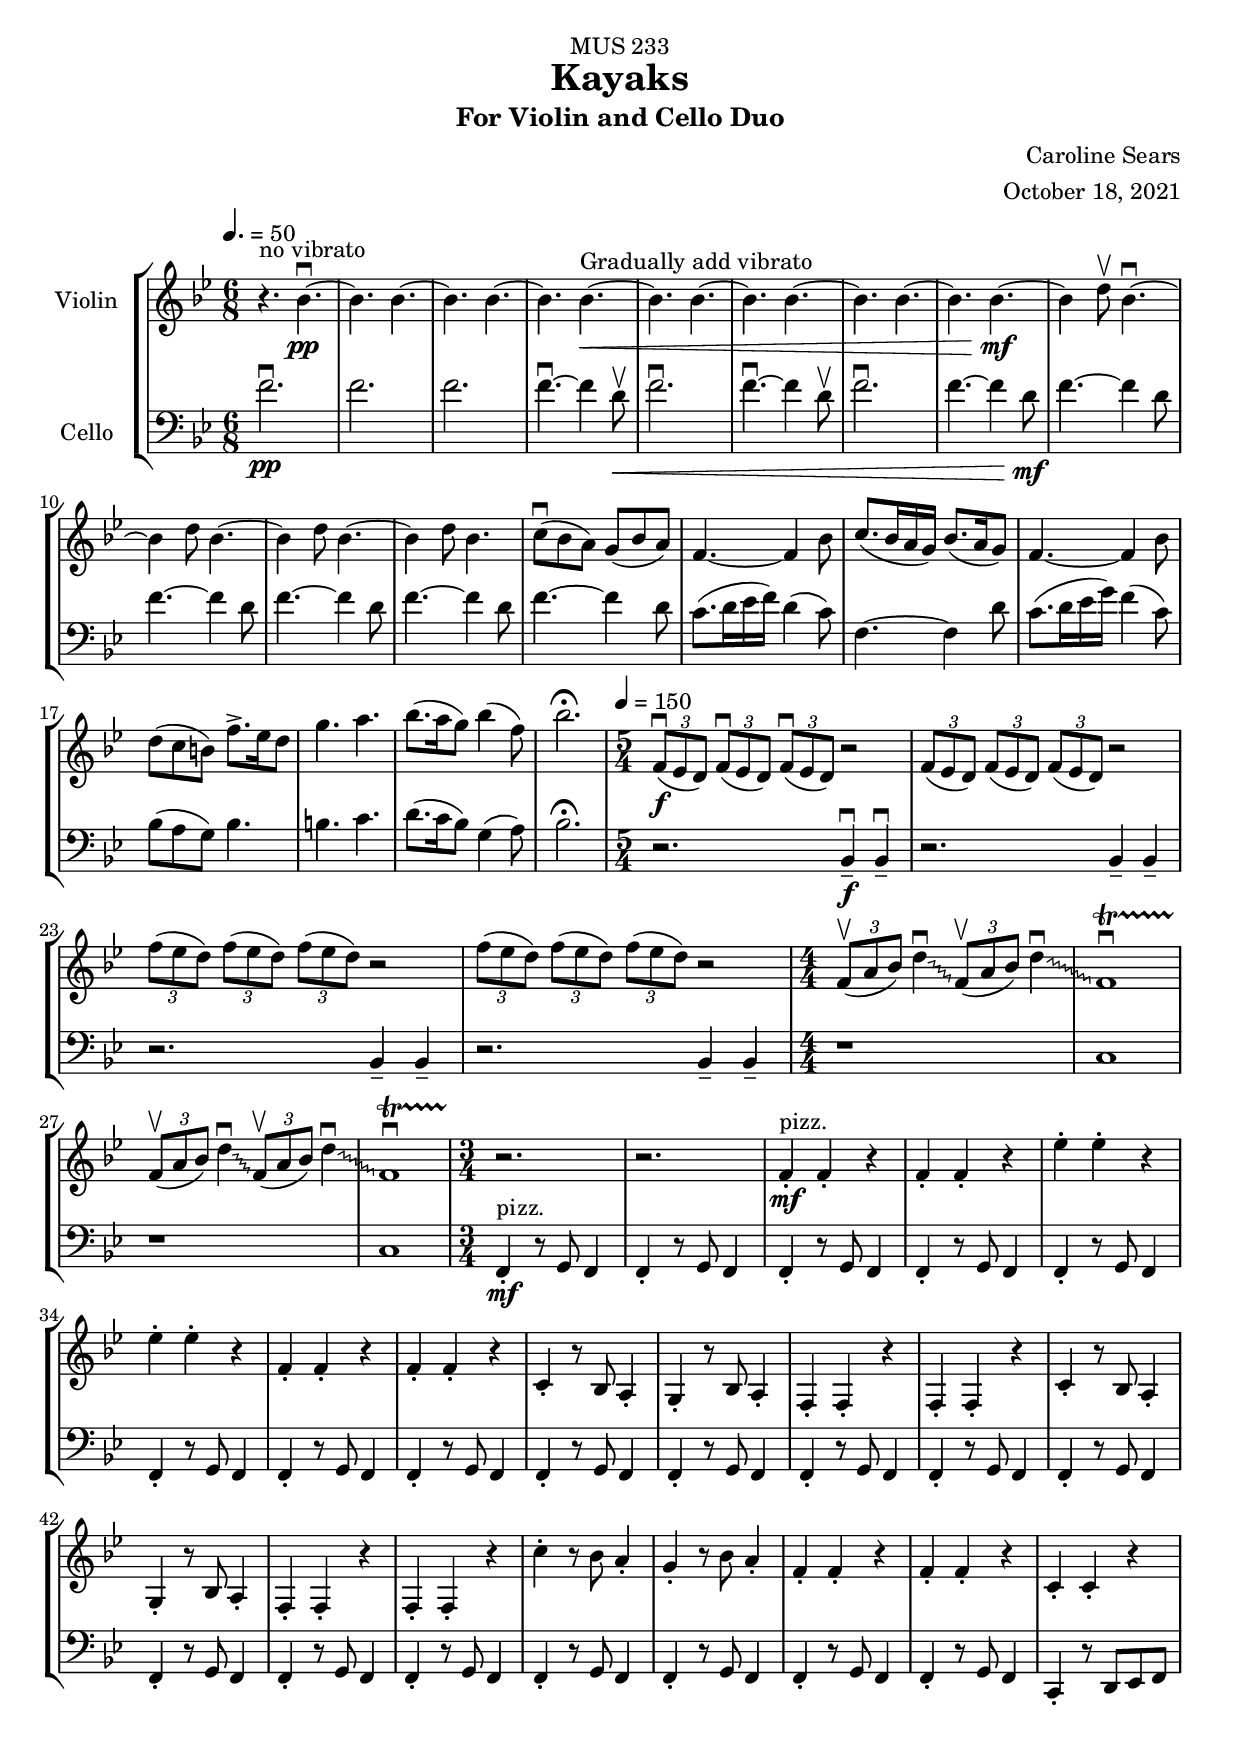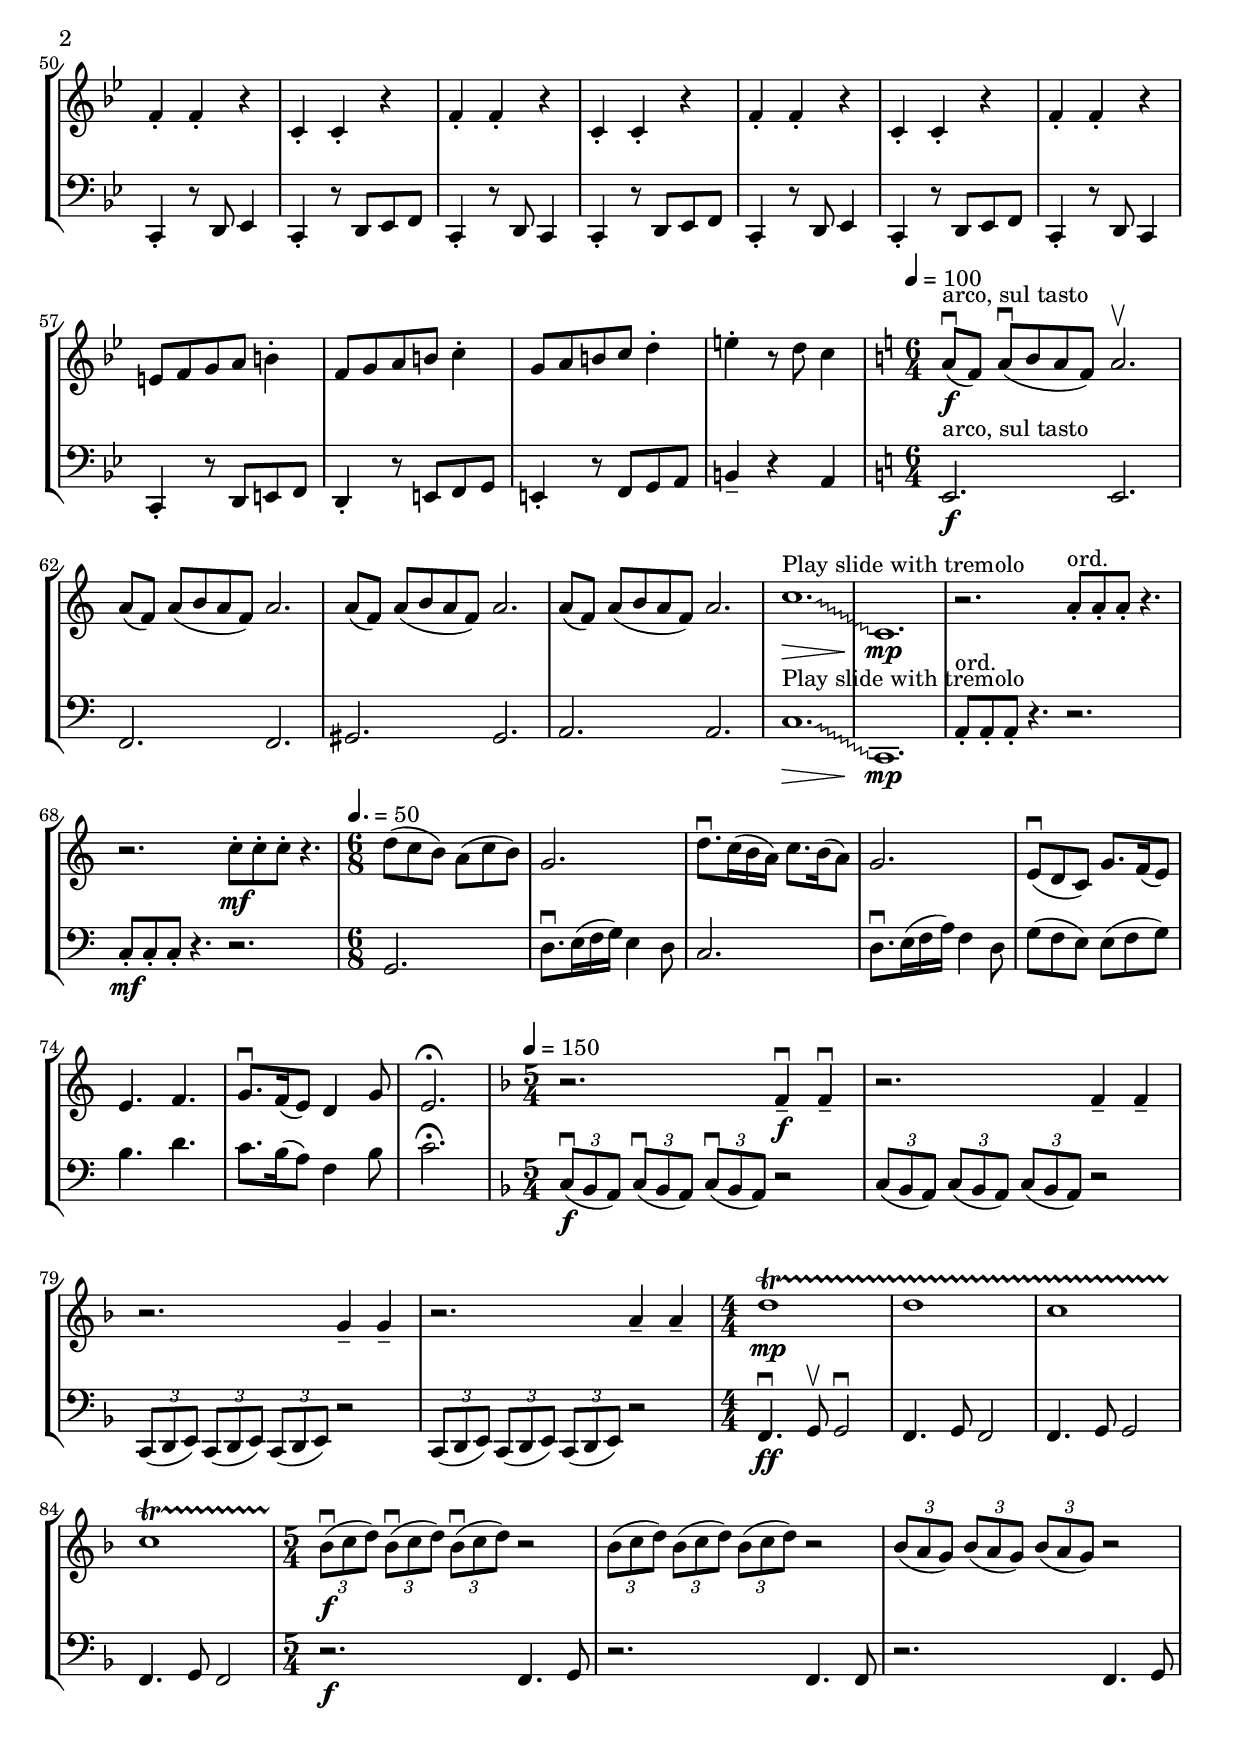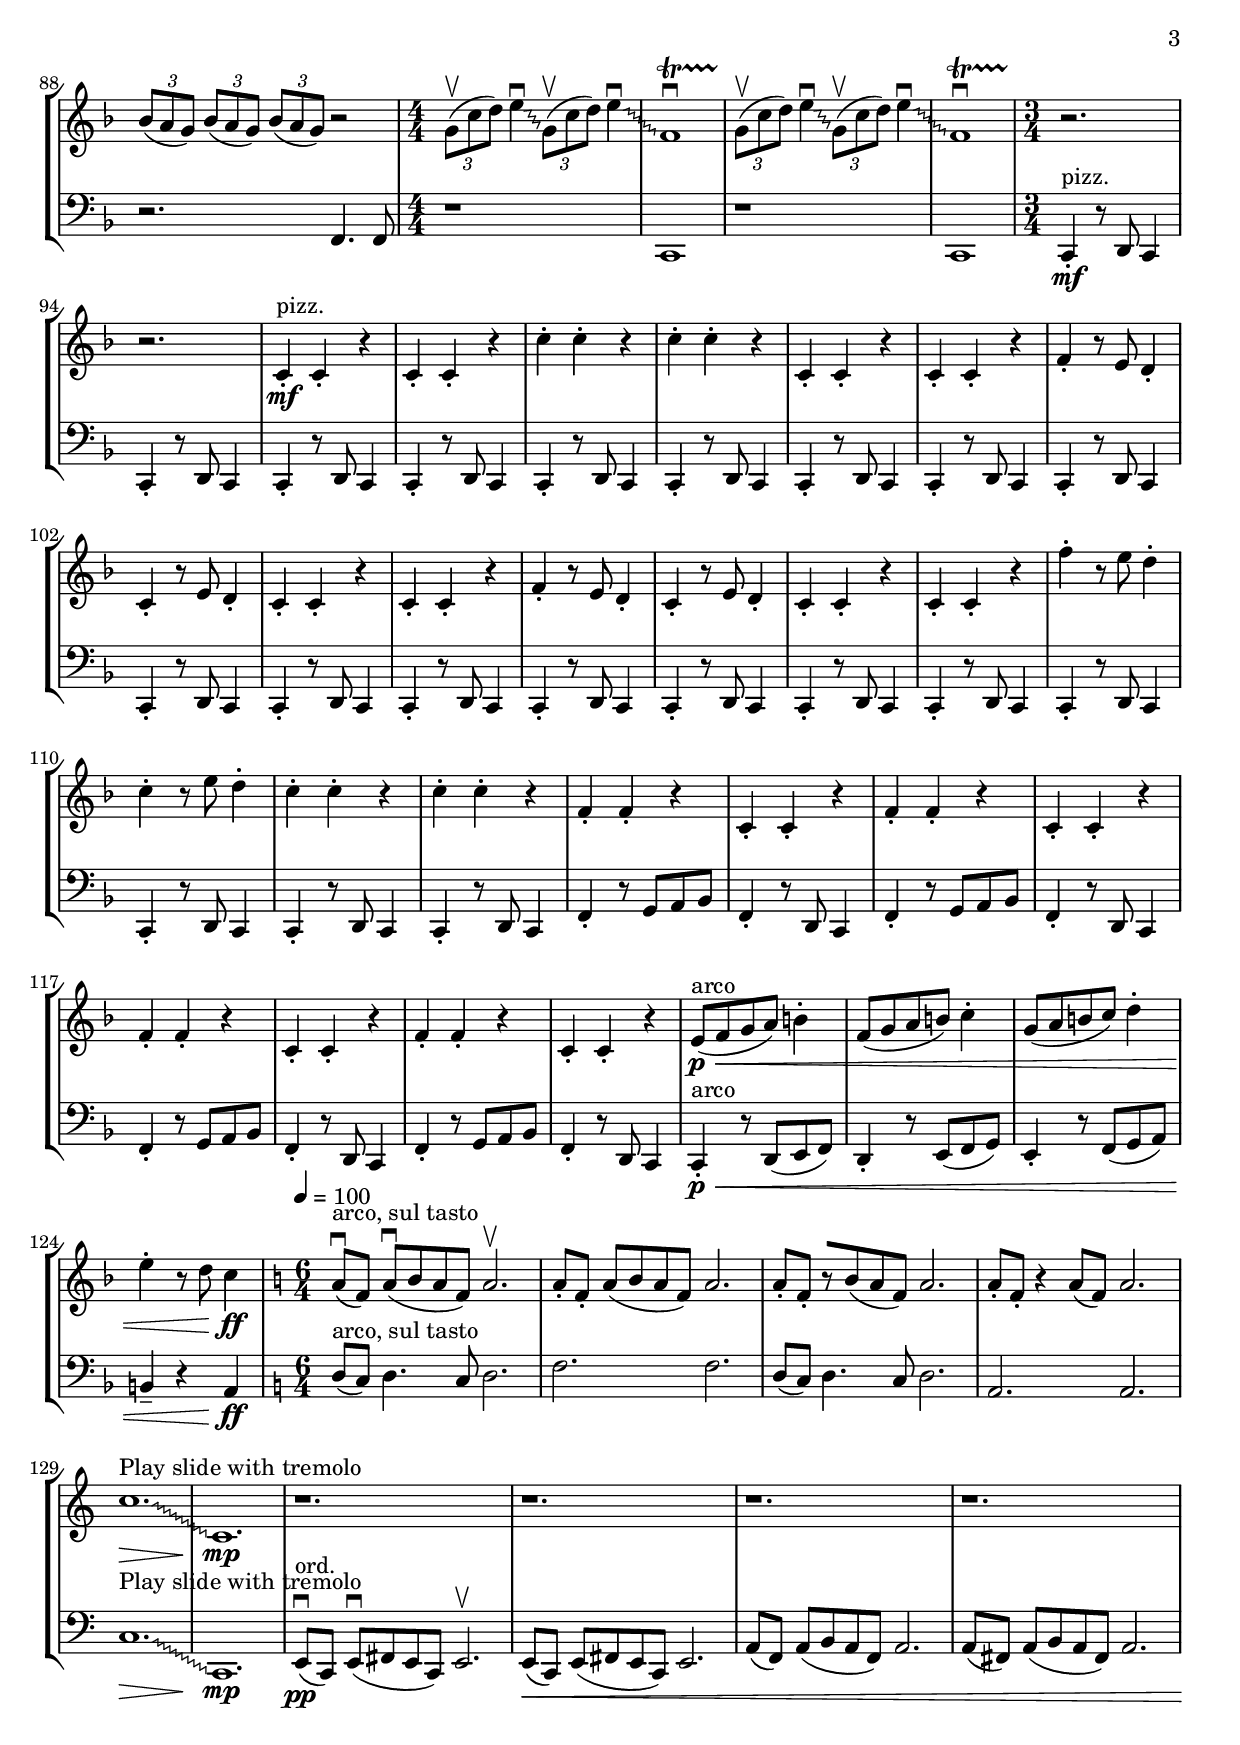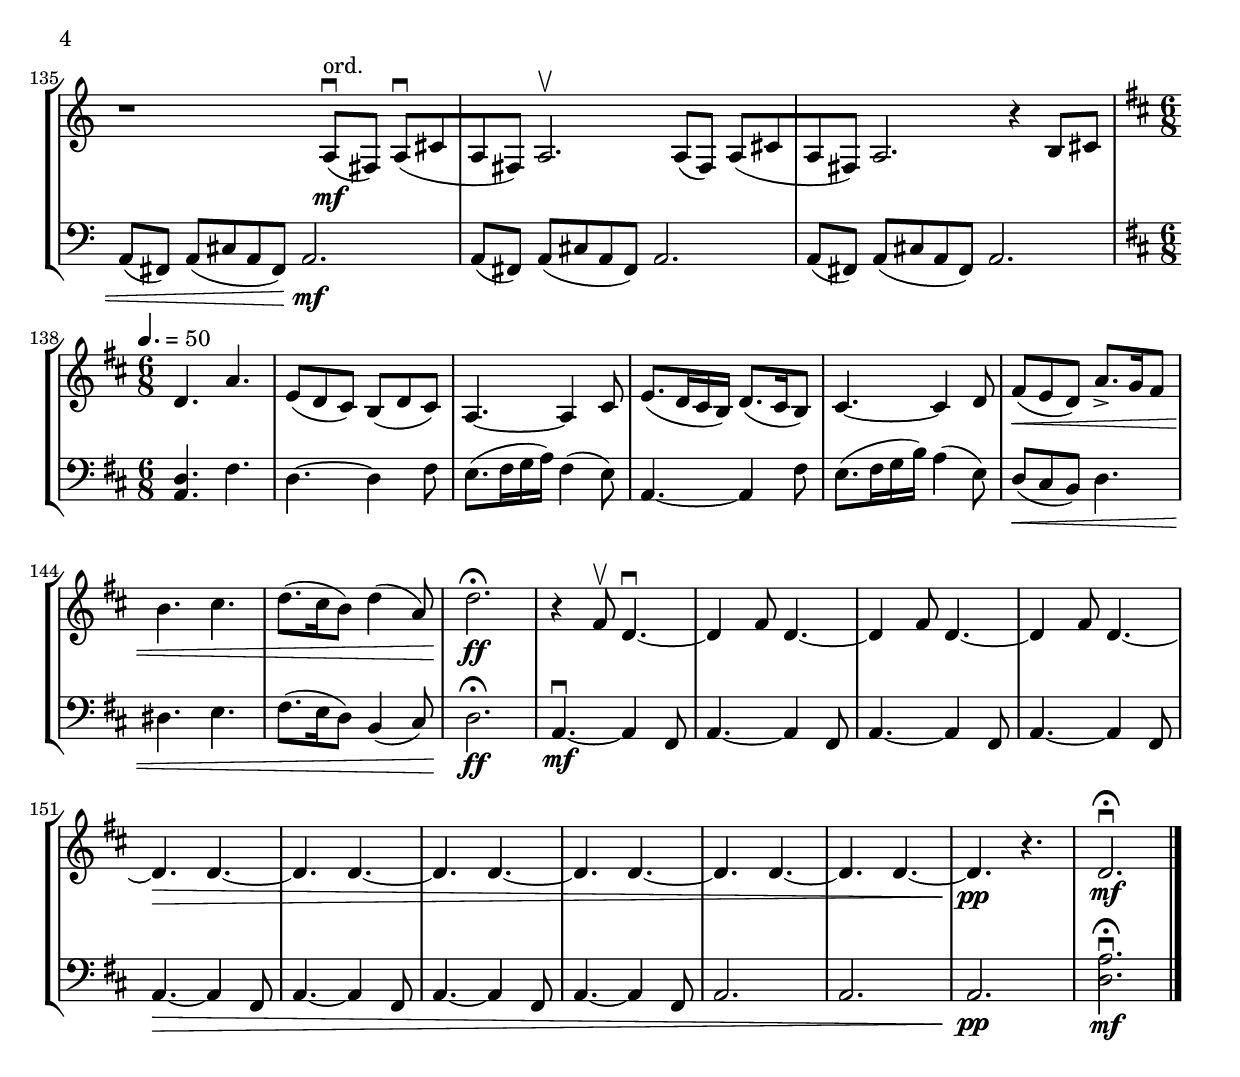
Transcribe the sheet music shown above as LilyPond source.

\header {
    title = "Kayaks"
    subtitle = "For Violin and Cello Duo"
    dedication = "MUS 233"
    composer = "Caroline Sears"
    arranger = "October 18, 2021"

      % The following fields are centered at the bottom
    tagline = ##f


} %make this composition feel like a journey
\score {
% violin code
  \new StaffGroup <<
    \new Staff \with { instrumentName = "Violin" }
      \relative c'' {
      %A section
      \time 6/8
      \key bes \major
      \tempo 4. = 50 
      %bars1-8
       r4.^\markup "no vibrato" bes4.\downbow~\pp| bes4. bes4.~| bes4. bes~| bes bes~\<^\markup "Gradually add vibrato"|
       bes4. bes4.~| bes4. bes~| bes4. bes4.~| bes bes~\!\mf |
       %bars 9-16
       bes4 d8\upbow bes4.\downbow~|bes4 d8 bes4.~|bes4 d8 bes4.~ |bes4 d8 bes4.|
       c8\downbow (bes a) g (bes a) | f4.~f4 bes8| c8. (bes16 a g) bes8. (a16 g8) | f4.~f4 bes8|
       %bars 17-20
       d8 (c b) f'8.\accent ees16 d8 | g4. a4. | bes8. (a16 g8) bes4 (f8) | bes2.\fermata
      %%%%%%%%%%%%%%%%%%%%%%%%%%%%%
      %B Section
      \tempo 4 = 150
      \time 5/4
      %bars 21-24
      \tuplet 3/2 {f,8\downbow\f (ees d)} \tuplet 3/2 {f\downbow (ees d)}  \tuplet 3/2 {f\downbow (ees d)} r2 |
      \tuplet 3/2 {f8 (ees d)} \tuplet 3/2 {f (ees d)}  \tuplet 3/2 {f (ees d)} r2 |
      \tuplet 3/2 {f'8 (ees d)} \tuplet 3/2 {f (ees d)}  \tuplet 3/2 {f (ees d)} r2 |
      \tuplet 3/2 {f8 (ees d)} \tuplet 3/2 {f (ees d)}  \tuplet 3/2 {f (ees d)} r2 |
      % bars 25-28
      \numericTimeSignature \time 4/4
      \override Glissando.style = #'zigzag
      \tuplet 3/2 {f,8\upbow (a bes)} d4\downbow\glissando \tuplet 3/2 {f,8\upbow (a bes)} d4\downbow\glissando 
      f,1\downbow\startTrillSpan|
      \tuplet 3/2 {f8\stopTrillSpan\upbow (a bes)} d4\downbow\glissando \tuplet 3/2 {f,8\upbow (a bes)} d4\downbow\glissando 
      f,1\downbow\startTrillSpan|
      %%%%%%%%%%%%%%%%%%%%%%%%%%%%%%%%
        % C Section
      %bars 29-32
      \time 3/4
      r2.\stopTrillSpan | r | f4^"pizz."\staccato\mf f\staccato r |f4\staccato f\staccato r |
      %bars 33-36
      ees'\staccato ees\staccato r| ees\staccato ees\staccato r| f,4\staccato f\staccato r |f4\staccato f\staccato r |
      %bars 37-40
      c\staccato r8 bes a4\staccato | g\staccato r8 bes a4\staccato |f4\staccato f\staccato r |f4\staccato f\staccato r |
      %bars 41-44
      c'\staccato r8 bes a4\staccato | g\staccato r8 bes a4\staccato |f4\staccato f\staccato r |f4\staccato f\staccato r |
      %bars 45-48
      c''\staccato r8 bes a4\staccato | g\staccato r8 bes a4\staccato |f4\staccato f\staccato r |f4\staccato f\staccato r |
      %bars 49-52
      c4\staccato c\staccato r |f4\staccato f\staccato r |c4\staccato c\staccato r |f4\staccato f\staccato r |
      %bars 49-52
      c4\staccato c\staccato r |f4\staccato f\staccato r |c4\staccato c\staccato r |f4\staccato f\staccato r |
      %bars 57-60
      e8 f g a b4\staccato |f8 g a b c4\staccato |g8 a b c d4\staccato | e4\staccato r8 d c4 |
      %%%%%%%%%%%%%%%%%%%%%%%%%%%%%%%%%
      %D Section
      \time 6/4
      \key a \minor
      \tempo 4 = 100
      %bars 61- 64
      a8^"arco, sul tasto"\downbow\f [(f)] a\downbow [(b a f)] a2.\upbow |a8 [(f)] a [(b a f)] a2. | 
      a8 [(f)] a [(b a f)] a2. |a8 [(f)] a [(b a f)] a2. |
      %bars 65-68
       c1.\glissando^\markup "Play slide with tremolo"\> | c,\!\mp |
        r2. a'8\staccato^\markup "ord." a\staccato a\staccato r4. |
        r2. c8\staccato\mf c\staccato c\staccato r4. |
      %bars 69-72
      \time 6/8
       \tempo 4. = 50
      d8 (c b) a (c b)| g2.| d'8.\downbow c16 (b a) c8. b16 (a8)| g2. | e8\downbow (d c) g'8. f16 (e8)| e4. f |g8.\downbow f16 (e8) d4 g8 |e2.\fermata |
     %%%%%%%%%%%%%%%%%%%%%%%%%%%%%%%%%%%%%
      %B' Section 
      %bars 73-76
       \key f \major
       \time 5/4
       \tempo 4 =150
      r2. f4\tenuto\downbow\f f4\downbow\tenuto |r2. f4\tenuto f4\tenuto |
      r2. g4\tenuto g4\tenuto |r2. a4\tenuto a4\tenuto |
      %bars 77-80
      \time 4/4
      d1\startTrillSpan\mp | d1 | c1 | c1 |
      %bars 81-84
      \time 5/4
      \tuplet 3/2 {bes8\stopTrillSpan\downbow\f(c d)} \tuplet 3/2 {bes\downbow (c d)}  \tuplet 3/2 {bes\downbow (c d)} r2 |
      \tuplet 3/2 {bes8(c d)} \tuplet 3/2 {bes (c d)}  \tuplet 3/2 {bes (c d)} r2 |
      \tuplet 3/2 {bes8(a g)} \tuplet 3/2 {bes (a g)}  \tuplet 3/2 {bes (a g)} r2 |
      \tuplet 3/2 {bes8(a g)} \tuplet 3/2 {bes (a g)}  \tuplet 3/2 {bes (a g)} r2 |
      %bars 85-88
      \time 4/4
      \tuplet 3/2 {g8\upbow (c d)} e4\downbow\glissando \tuplet 3/2 {g,8\upbow (c d)} e4\downbow\glissando 
      f,1\downbow\startTrillSpan|
      \tuplet 3/2 {g8\stopTrillSpan\upbow (c d)} e4\downbow\glissando \tuplet 3/2 {g,8\upbow (c d)} e4\downbow\glissando 
      f,1\downbow\startTrillSpan|
      %%%%%%%%%%%%%%%%%%%%%%%%
      %C' Section
      \time 3/4
      %Bars 89-92
      r2.\stopTrillSpan | r | c4^"pizz."\staccato\mf c\staccato r |c4\staccato c\staccato r |
      %bars 93-96
      c'\staccato c\staccato r| c\staccato c\staccato r| c,4\staccato c\staccato r |c4\staccato c\staccato r |
      %bars 97-100
      f\staccato r8 e d4\staccato | c\staccato r8 e d4\staccato |c4\staccato c\staccato r |c4\staccato c\staccato r |
      %bars 101-104
      f\staccato r8 e d4\staccato | c\staccato r8 e d4\staccato |c4\staccato c\staccato r |c4\staccato c\staccato r |
      %bars 105-108
      f'\staccato r8 e d4\staccato | c\staccato r8 e d4\staccato |c4\staccato c\staccato r |c4\staccato c\staccato r |
      %bars 109-112
      f,4\staccato f\staccato r |c4\staccato c\staccato r |f4\staccato f\staccato r |c4\staccato c\staccato r |
      %bars 113-116
      f4\staccato f\staccato r |c4\staccato c\staccato r |f4\staccato f\staccato r |c4\staccato c\staccato r |
      %bars 117-120
      e8^"arco"\p\< (f g a) b4\staccato |f8 (g a b) c4\staccato |g8 (a b c) d4\staccato | e4\staccato r8 d c4\!\ff |
      %%%%%%%%%%%%%%%%%%%%%%%%%%
      %D' Section (climax)
      \time 6/4
      \key a \minor
      \tempo 4 = 100
      %bars 121-124
      a8^"arco, sul tasto"\downbow [(f)] a\downbow [(b a f)] a2.\upbow |
      a8\staccato [f\staccato] a [(b a f)] a2. | 
      a8\staccato [f\staccato] r [b (a f)] a2. |
      a8\staccato [f\staccato] r4  a8 (f) a2. |
      %bars 125-128
       c1.\glissando^\markup "Play slide with tremolo"\> | c,\!\mp | 
      %bars 129-132
      r1. |r |r |r |
      %bars 132-135
      r1 a8^"ord."\mf\downbow ([fis]) a\downbow [(cis |
      a fis)] a2.\upbow a8 ([fis]) a [(cis |
       a fis)] a2. r4 b8 cis |
       \key d \major
       \time 6/8
       \tempo 4. = 50
       d4. a' |
       %bars 136-139
       e8 (d cis) b (d cis) |a4.~a4 cis8 | e8. (d16 cis b) d8. (cis16 b8) | cis4.~cis4 d8 |
       %bars 140-143
       fis8\< (e d) a'8.\accent g16 fis8 | b4. cis4. | d8. (cis16 b8) d4 (a8) | d2.\!\ff\fermata
      %%%%%%%%%%%%%%%%%
      %Outro
      %bars 144-147
      r4 fis,8\upbow d4.\downbow~|d4 fis8 d4.~ |d4 fis8 d4.~ |d4 fis8 d4.~ |
      %bars 148-151
      d4.\> d4.~| d4. d~|d4. d4.~| d4. d~|
      %bars 152-155
      d4. d4.~| d4. d~|d4.\!\pp r4.|d2.\mf\fermata\downbow \bar "|."
      }
    


%cello code
    \new Staff \with { instrumentName = "Cello" }
      \relative c' { 
      \clef "bass"
      %A section
      \time 6/8
      \key bes \major
      \tempo 4. = 50
      %bars 1-8
      f2.\downbow\pp |f |f |f4.\downbow~f4 d8\upbow\< |
      f2.\downbow|f4.\downbow~f4 d8\upbow |f2.\downbow|f4.~f4 d8\!\mf |
      %bars 9-16
      f4.~f4 d8 |f4.~f4 d8 |f4.~f4 d8 |f4.~f4 d8 |
      f4.~f4 d8 | c8. (d16 ees16 f) d4 (c8) |f,4.~f4 d'8 |c8. (d16 ees16 g) f4 (c8) |
      %bars 17-20
      bes8 (a g) bes4. | b4. c4. | d8. (c16 bes8) g4 (a8) |bes2.\fermata|
      %%%%%%%%%%%%%%%%%%%%%%%%%%%%%%%%%%
      %B section
      \tempo 4 = 150
      \time 5/4
      %bars 21-24
      r2. bes,4\tenuto\downbow\f bes4\downbow\tenuto |r2. bes4\tenuto bes4\tenuto |
      r2. bes4\tenuto bes4\tenuto |r2. bes4\tenuto bes4\tenuto |
      %bars 25-28
      \numericTimeSignature \time 4/4
      r1|c1|r1|c1
      %%%%%%%%%%%%%%%%%%%%%%%%%%%%%%%%%%%
      %C Section
      \time 3/4
      %bars 29-32
      f,4\staccato^"pizz."\mf r8 g f4 |f4\staccato r8 g f4 |f4\staccato r8 g f4 |f4\staccato r8 g f4 |
      %bars 33-36
      f4\staccato r8 g f4 |f4\staccato r8 g f4 |f4\staccato r8 g f4 |f4\staccato r8 g f4 |
      %bars 37-40
      f4\staccato r8 g f4 |f4\staccato r8 g f4 |f4\staccato r8 g f4 |f4\staccato r8 g f4 |
      %bars 41-44
      f4\staccato r8 g f4 |f4\staccato r8 g f4 |f4\staccato r8 g f4 |f4\staccato r8 g f4 |
      %bars 45-48
      f4\staccato r8 g f4 |f4\staccato r8 g f4 |f4\staccato r8 g f4 |f4\staccato r8 g f4 |
      %bars 49-52
      c4\staccato r8 d8 ees f|c4\staccato r8 d ees4 | c4\staccato r8 d8 ees f|c4\staccato r8 d c4 |
      %bars 53-56
      c4\staccato r8 d8 ees f|c4\staccato r8 d ees4 | c4\staccato r8 d8 ees f|c4\staccato r8 d c4 |   
      %bars 57-60
       c4\staccato r8 d8 e f| d4\staccato r8 e f g|  e4\staccato r8 f8 g a | b4\tenuto r4 a |
      %%%%%%%%%%%%%%%%%%%%%%%%%%%%%%%%%%
      %D Section (tense)
      \time 6/4
      \key a \minor
      \tempo 4 = 100
      %bars 61-64
      e2.^"arco, sul tasto"\f e2. | f2. f2. | gis2. gis2. | a a |
      %bars 65-68
      \override Glissando.style = #'zigzag
      c1.\glissando^\markup "Play slide with tremolo"\> | c,\!\mp |
       a'8\staccato^\markup "ord." a8\staccato a8\staccato r4. r2. |
       c8\staccato\mf c8\staccato c8\staccato r4. r2. |
       %bars 69-72
      \time 6/8
      \tempo 4. = 50
       g2. | d'8.\downbow e16 (f g) e4 d8 | c2. | d8.\downbow e16 (f a) f4 d8 | g8 (f e) e (f g)| b4. d | c8. b16 (a8) f4 b8 |c2.\fermata |
       %%%%%%%%%%%%%%%%%%%%
       %B' Section 
       %bars 73-76
       \key f \major
       \time 5/4
       \tempo 4 =150
       \tuplet 3/2 {c,8\downbow\f (bes a)} \tuplet 3/2 {c\downbow (bes a)}  \tuplet 3/2 {c\downbow (bes a)} r2 |
       \tuplet 3/2 {c8(bes a)} \tuplet 3/2 {c (bes a)}  \tuplet 3/2 {c (bes a)} r2 |
       \tuplet 3/2 {c,8 (d e)} \tuplet 3/2 {c (d e)}  \tuplet 3/2 {c (d e)} r2 |
       \tuplet 3/2 {c8 (d e)} \tuplet 3/2 {c (d e)}  \tuplet 3/2 {c(d e)} r2 |
      %bars 77-80
      \time 4/4
       f4.\downbow\ff g8\upbow g2\downbow | f4. g8 f2 | f4. g8 g2 | f4. g8 f2 |
       %bars 81-84
      \time 5/4
      r2.\f f4. g8 | r2. f4. f8 |r2. f4. g8 |r2. f4. f8 |
      %bars 85-88
      \time 4/4
      r1|c1|r1|c1
      %%%%%%%%%%%%%%%%%%%%%%%%
      %C' Section
      \time 3/4
      %Bars 89-92
      c4\staccato^"pizz."\mf r8 d c4 |c4\staccato r8 d c4 |c4\staccato r8 d c4 |c4\staccato r8 d c4 |
      %bars 93-96
      c4\staccato r8 d c4 |c4\staccato r8 d c4 |c4\staccato r8 d c4 |c4\staccato r8 d c4 |
      %bars 97-100
      c4\staccato r8 d c4 |c4\staccato r8 d c4 |c4\staccato r8 d c4 |c4\staccato r8 d c4 |
      %bars 101-104
      c4\staccato r8 d c4 |c4\staccato r8 d c4 |c4\staccato r8 d c4 |c4\staccato r8 d c4 |
      %bars 105-108
      c4\staccato r8 d c4 |c4\staccato r8 d c4 |c4\staccato r8 d c4 |c4\staccato r8 d c4 |
      %bars 109-112
      f4\staccato r8 g8 a bes|f4\staccato r8 d c4 | f4\staccato r8 g8 a bes|f4\staccato r8 d c4 |
      %bars 113-116
      f4\staccato r8 g8 a bes|f4\staccato r8 d c4 | f4\staccato r8 g8 a bes|f4\staccato r8 d c4 |  
      %bars 117-120
       c4\staccato^"arco"\p\< r8 d8 (e f)| d4\staccato r8 e (f g)|  e4\staccato r8 f8 (g a) | b4\tenuto r4 a\!\ff
       %%%%%%%%%%%%%%%%%%%%%%%%
      %D' Section (climax)
      \time 6/4
      \key a \minor
      \tempo 4 = 100
      %bars 121-124
      d8^"arco, sul tasto" (c) d4. c8 d2. | f2. f2. |d8(c) d4. c8 d2. | a a |
      %bars 125-128
      c1.\glissando^\markup "Play slide with tremolo"\> | c,\!\mp | 
      %bars 129-131
      e8^"ord."\downbow\pp [(c)] e\downbow [(fis e c)] e2.\upbow |
      e8\< [(c)] e[(fis e c)] e2. |
      a8 [(f)] a [(b a f)] a2. | 
      a8 [(fis)] a [(b a fis)] a2. | 
      %bars 132-135
      a8 [(fis)] a [(cis a fis)] a2.\!\mf | 
      a8 [(fis)] a [(cis a fis)] a2. | 
      a8 [(fis)] a [(cis a fis)] a2. | 
      \key d \major
      \time 6/8
      \tempo 4. = 50
      <d a>4. fis |
      %bars 136-139
      d4.~d4 fis8 | e8. (fis16 g16 a) fis4 (e8) |a,4.~a4 fis'8 |e8. (fis16 g16 b) a4 (e8) |
      %bars 140-143
      d8\< (cis b) d4. | dis4. e4. | fis8. (e16 d8) b4 (cis8) |d2.\!\ff\fermata|
      %%%%%%%%%%%%%%%%%
      %Outro
      %bars 144-147
      a4.\downbow\mf~a4 fis8 | a4.~a4 fis8 |a4.~a4 fis8 |a4.~a4 fis8 |
      %bars 148-151
      |a4.\>~a4 fis8| a4.~a4 fis8| a4.~a4 fis8| a4.~a4 fis8 |
      %bars 152-155
      a2. |a |a\!\pp |<d a'>\mf\downbow\fermata \bar "|."
      }
  >>
  \layout { }
  \midi { }
}
